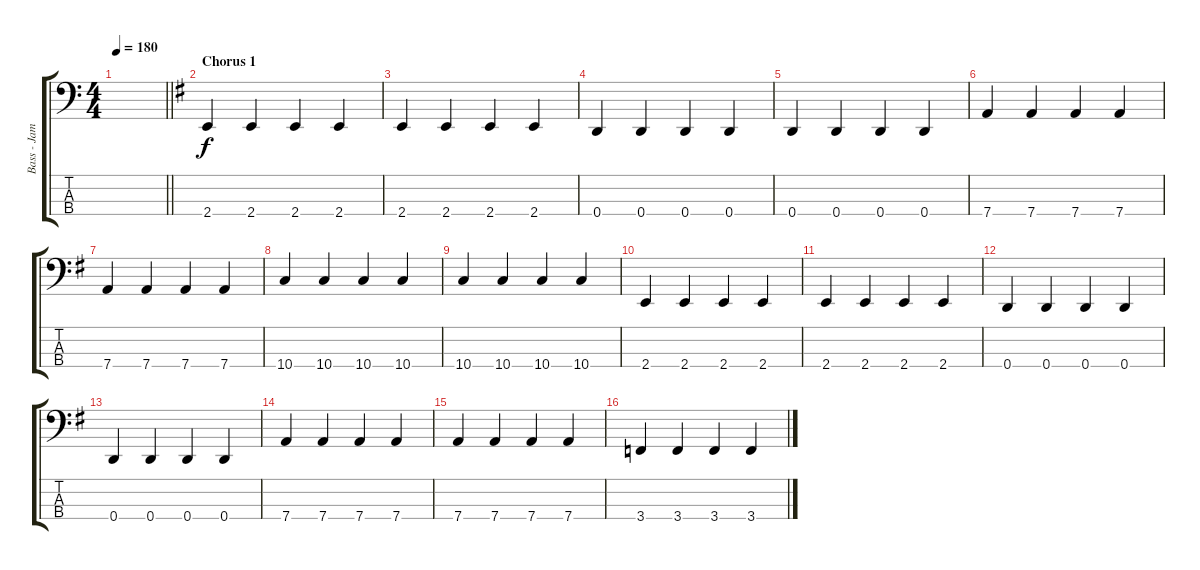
\track ("Bass - James Johnston" "Bass - Jam") {instrument electricbassfinger}
\staff {score tabs}
\tuning (G2 D2 A1 D1) {hide}
\ts (4 4)
\tempo 180
\clef f4
\barLineRight lightlight
\ks c
|
\section ("" "Chorus 1")
\ks eminor
2.4.4 2.4.4 2.4.4 2.4.4 |
2.4.4 2.4.4 2.4.4 2.4.4 |
0.4.4 0.4.4 0.4.4 0.4.4 |
0.4.4 0.4.4 0.4.4 0.4.4 |
7.4.4 7.4.4 7.4.4 7.4.4 |
7.4.4 7.4.4 7.4.4 7.4.4 |
10.4.4 10.4.4 10.4.4 10.4.4 |
10.4.4 10.4.4 10.4.4 10.4.4 |
2.4.4 2.4.4 2.4.4 2.4.4 |
2.4.4 2.4.4 2.4.4 2.4.4 |
0.4.4 0.4.4 0.4.4 0.4.4 |
0.4.4 0.4.4 0.4.4 0.4.4 |
7.4.4 7.4.4 7.4.4 7.4.4 |
7.4.4 7.4.4 7.4.4 7.4.4 |
3.4.4 3.4.4 3.4.4 3.4.4
